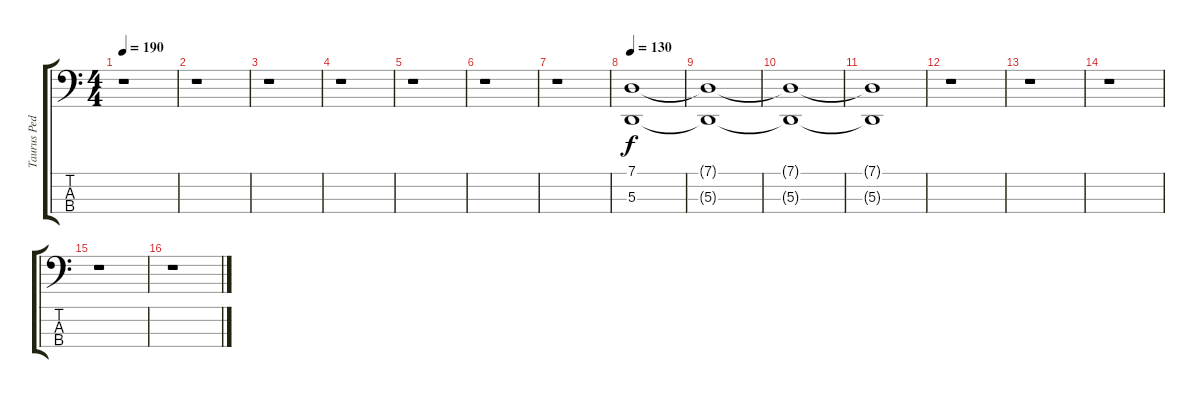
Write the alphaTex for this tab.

\track ("Taurus Pedals" "Taurus Ped") {instrument lead1square}
\staff {score tabs}
\tuning (G2 D2 A1 E1) {hide}
\ts (4 4)
\tempo 190
\clef f4
\ks c
r.1{dy f} |
r.1 |
r.1 |
r.1 |
r.1 |
r.1 |
r.1 |
\tempo 130
(7.1 5.3).1{volume 12} |
(7.1{t} 5.3{t}).1{volume 11} |
(7.1{t} 5.3{t}).1{volume 10} |
(7.1{t} 5.3{t}).1{volume 9} |
r.1 |
r.1 |
r.1 |
r.1 |
r.1
